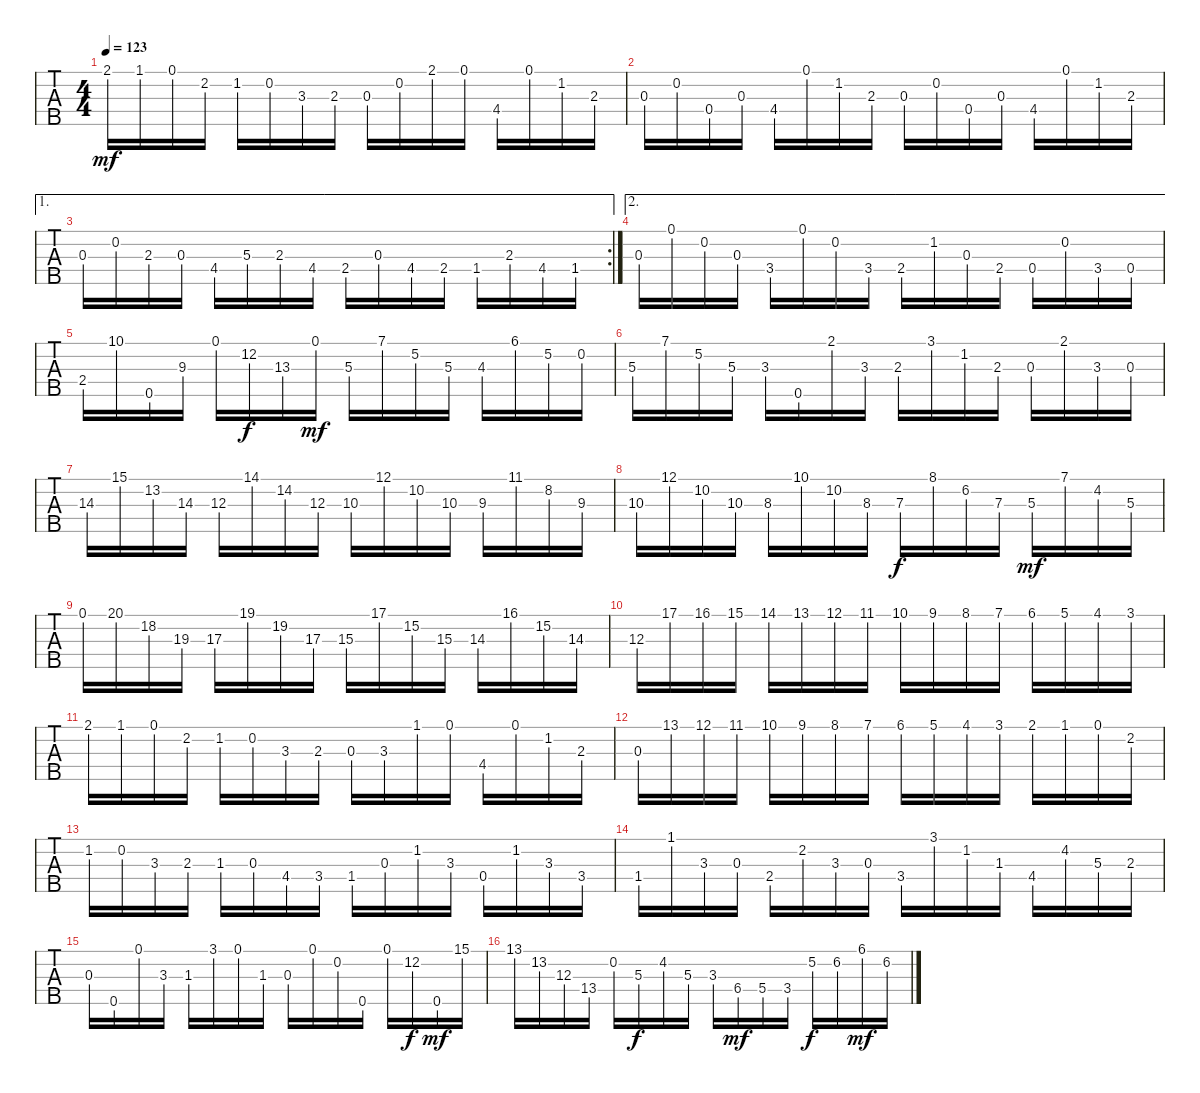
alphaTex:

\track "" {instrument banjo}
\staff {tabs}
\tuning (D4 B3 G3 D3 G4) {hide}
\displaytranspose 12
\ts (4 4)
\tempo 123
\clef g2
\ks c
2.1.16{dy mf} 1.1.16 0.1.16 2.2.16 1.2.16 0.2.16 3.3.16 2.3.16 0.3.16 0.2.16 2.1.16 0.1.16 4.4.16 0.1.16 1.2.16 2.3.16 |
0.3.16 0.2.16 0.4.16 0.3.16 4.4.16 0.1.16 1.2.16 2.3.16 0.3.16 0.2.16 0.4.16 0.3.16 4.4.16 0.1.16 1.2.16 2.3.16 |
\ae 1
\rc 2
0.3.16 0.2.16 2.3.16 0.3.16 4.4.16 5.3.16 2.3.16 4.4.16 2.4.16 0.3.16 4.4.16 2.4.16 1.4.16 2.3.16 4.4.16 1.4.16 |
\ae 2
0.3.16 0.1.16 0.2.16 0.3.16 3.4.16 0.1.16 0.2.16 3.4.16 2.4.16 1.2.16 0.3.16 2.4.16 0.4.16 0.2.16 3.4.16 0.4.16 |
2.4.16 10.1.16 0.5.16 9.3.16 0.1.16 12.2.16{dy f} 13.3.16 0.1.16{dy mf} 5.3.16 7.1.16 5.2.16 5.3.16 4.3.16 6.1.16 5.2.16 0.2.16 |
5.3{rf 1}.16 7.1{rf 3}.16 5.2{rf 2}.16 5.3{rf 1}.16 3.3{lf 3 rf 2}.16 0.5{rf 1}.16 2.1{lf 2}.16 3.3.16 2.3{lf 2}.16 3.1{lf 4}.16 1.2{lf 2}.16 2.3.16 0.3.16 2.1.16 3.3.16 0.3.16 |
14.3.16 15.1.16 13.2.16 14.3.16 12.3.16 14.1.16 14.2.16 12.3.16 10.3.16 12.1.16 10.2.16 10.3.16 9.3.16 11.1.16 8.2.16 9.3.16 |
10.3.16 12.1.16 10.2.16 10.3.16 8.3.16 10.1.16 10.2.16 8.3.16 7.3.16{dy f} 8.1.16 6.2.16 7.3.16 5.3.16{dy mf} 7.1.16 4.2.16 5.3.16 |
0.1.16 20.1.16 18.2.16 19.3.16 17.3.16 19.1.16 19.2.16 17.3.16 15.3.16 17.1.16 15.2.16 15.3.16 14.3.16 16.1.16 15.2.16 14.3.16 |
12.3.16 17.1.16 16.1.16 15.1.16 14.1.16 13.1.16 12.1.16 11.1.16 10.1.16 9.1.16 8.1.16 7.1.16 6.1.16 5.1.16 4.1.16 3.1.16 |
2.1.16 1.1.16 0.1.16 2.2.16 1.2.16 0.2.16 3.3.16 2.3.16 0.3.16 3.3.16 1.1.16 0.1.16 4.4.16 0.1.16 1.2.16 2.3.16 |
0.3.16 13.1.16 12.1.16 11.1.16 10.1.16 9.1.16 8.1.16 7.1.16 6.1.16 5.1.16 4.1.16 3.1.16 2.1.16 1.1.16 0.1.16 2.2.16 |
1.2.16 0.2.16 3.3.16 2.3.16 1.3.16 0.3.16 4.4.16 3.4.16 1.4.16 0.3.16 1.2.16 3.3.16 0.4.16 1.2.16 3.3.16 3.4.16 |
1.4.16 1.1.16 3.3.16 0.3.16 2.4.16 2.2.16 3.3.16 0.3.16 3.4.16 3.1.16 1.2.16 1.3.16 4.4{rf 1}.16 4.2{rf 3}.16 5.3{rf 2}.16 2.3{rf 1}.16 |
0.3.16 0.5.16 0.1.16 3.3.16 1.3.16 3.1.16 0.1.16 1.3.16 0.3.16 0.1.16 0.2.16 0.5.16 0.1.16 12.2.16{dy f} 0.5.16{dy mf} 15.1.16 |
13.1.16 13.2.16 12.3.16 13.4.16 0.2.16 5.3.16{dy f} 4.2.16 5.3.16 3.3.16 6.4.16{dy mf} 5.4.16 3.4.16 5.2.16{dy f} 6.2.16 6.1.16{dy mf} 6.2.16
